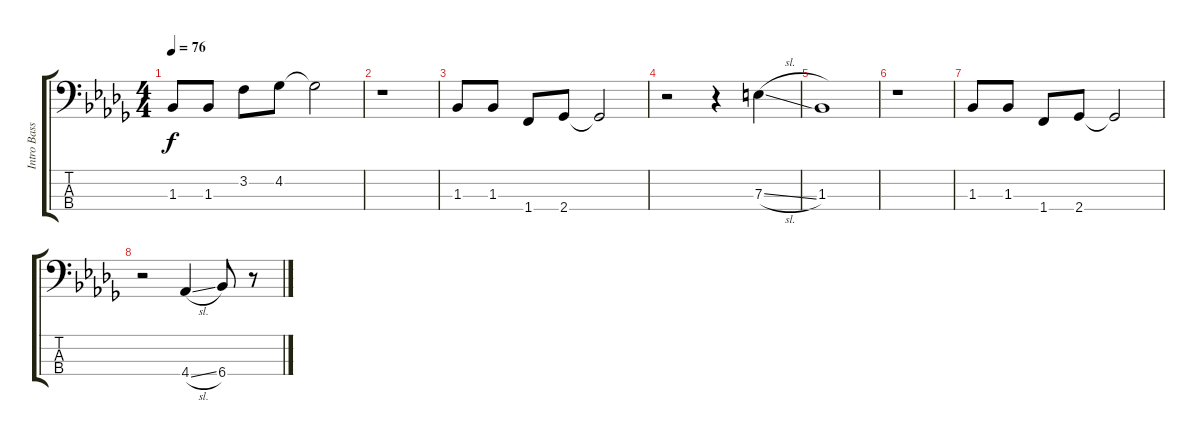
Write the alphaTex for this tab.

\track ("Intro Bass" "Intro Bass") {instrument acousticbass}
\staff {score tabs}
\tuning (G2 D2 A1 E1) {hide}
\ts (4 4)
\tempo 76
\clef f4
\ks db
1.3.8{dy f} 1.3.8 3.2.8 4.2.8 4.2{t}.2 |
r.1 |
1.3.8 1.3.8 1.4.8 2.4.8 2.4{t}.2 |
r.2 r.4 7.3{sl}.4 |
1.3.1 |
r.1 |
1.3.8 1.3.8 1.4.8 2.4.8 2.4{t}.2 |
r.2 4.4{sl}.4 6.4.8 r.8
